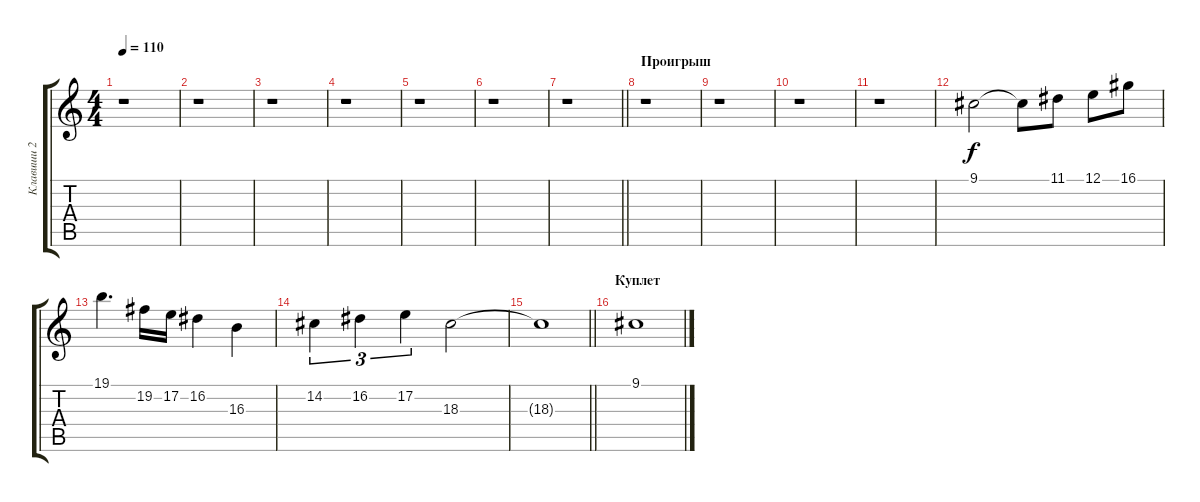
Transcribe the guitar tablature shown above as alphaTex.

\track ("Клавиши 2" "Клавиши 2") {instrument flute}
\staff {score tabs}
\tuning (E4 B3 G3 D3 A2 E2) {hide}
\ts (4 4)
\tempo 110
\clef g2
\ks c
r.1{dy f} |
r.1 |
r.1 |
r.1 |
r.1 |
r.1 |
\barLineRight lightlight
r.1 |
\section ("" "Проигрыш")
r.1 |
r.1 |
r.1 |
r.1 |
9.1.2 9.1{t}.8 11.1.8 12.1.8 16.1.8 |
19.1.4{d} 19.2.16 17.2.16 16.2.4 16.3.4 |
14.2.4{tu (3 2)} 16.2.4{tu (3 2)} 17.2.4{tu (3 2)} 18.3.2 |
\barLineRight lightlight
18.3{t}.1 |
\section ("" "Куплет")
9.1.1
